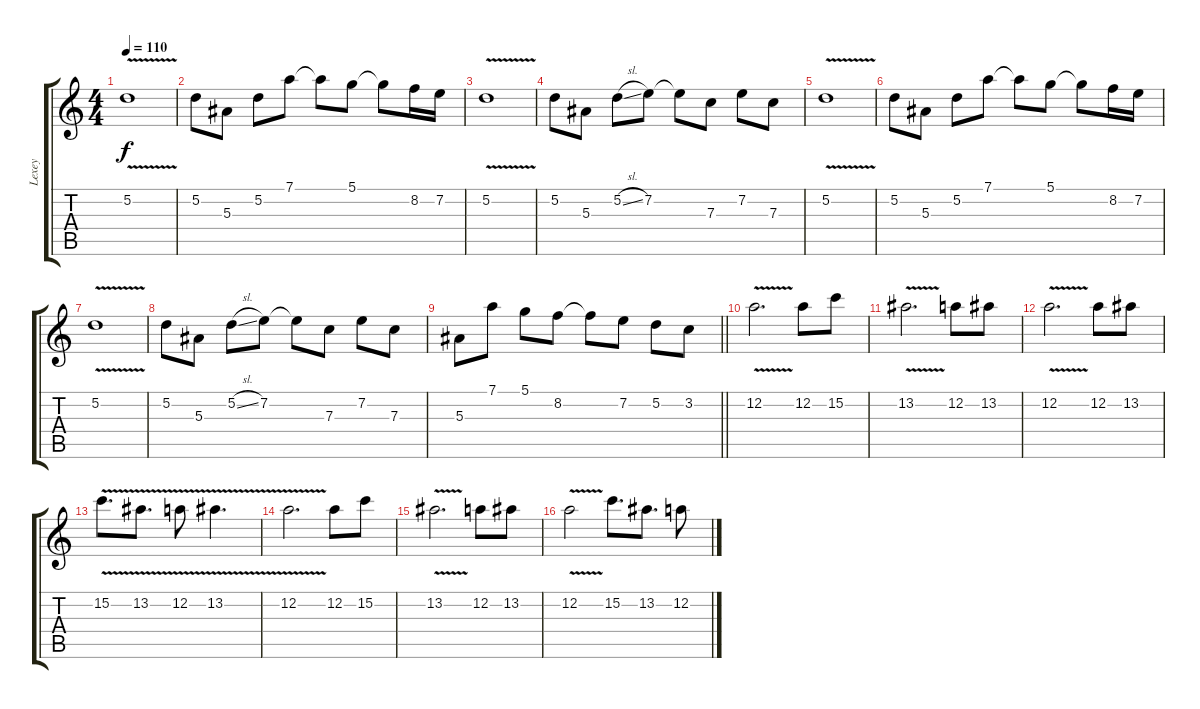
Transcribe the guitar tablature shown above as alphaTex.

\track ("Lexey" "Lexey") {instrument overdrivenguitar}
\staff {score tabs}
\tuning (D4 A3 F3 C3 G2 D2) {hide}
\ts (4 4)
\tempo 110
\clef g2
\ks c
5.2{v}.1{dy f} |
5.2.8 5.3.8 5.2.8 7.1.8 7.1{t}.8 5.1.8 5.1{t}.8 8.2.16 7.2.16 |
5.2{v}.1 |
5.2.8 5.3.8 5.2{sl}.8 7.2.8 7.2{t}.8 7.3.8 7.2.8 7.3.8 |
5.2{v}.1 |
5.2.8 5.3.8 5.2.8 7.1.8 7.1{t}.8 5.1.8 5.1{t}.8 8.2.16 7.2.16 |
5.2{v}.1 |
5.2.8 5.3.8 5.2{sl}.8 7.2.8 7.2{t}.8 7.3.8 7.2.8 7.3.8 |
\barLineRight lightlight
5.3.8 7.1.8 5.1.8 8.2.8 8.2{t}.8 7.2.8 5.2.8 3.2.8 |
12.2{v}.2{d} 12.2.8 15.2.8 |
13.2{v}.2{d} 12.2.8 13.2.8 |
12.2{v}.2{d} 12.2.8 13.2.8 |
15.2{v}.8{d} 13.2{v}.8{d} 12.2{v}.8 13.2{v}.4{d} |
12.2{v}.2{d} 12.2.8 15.2.8 |
13.2{v}.2{d} 12.2.8 13.2.8 |
12.2{v}.2 15.2.8{d} 13.2.8{d} 12.2.8
